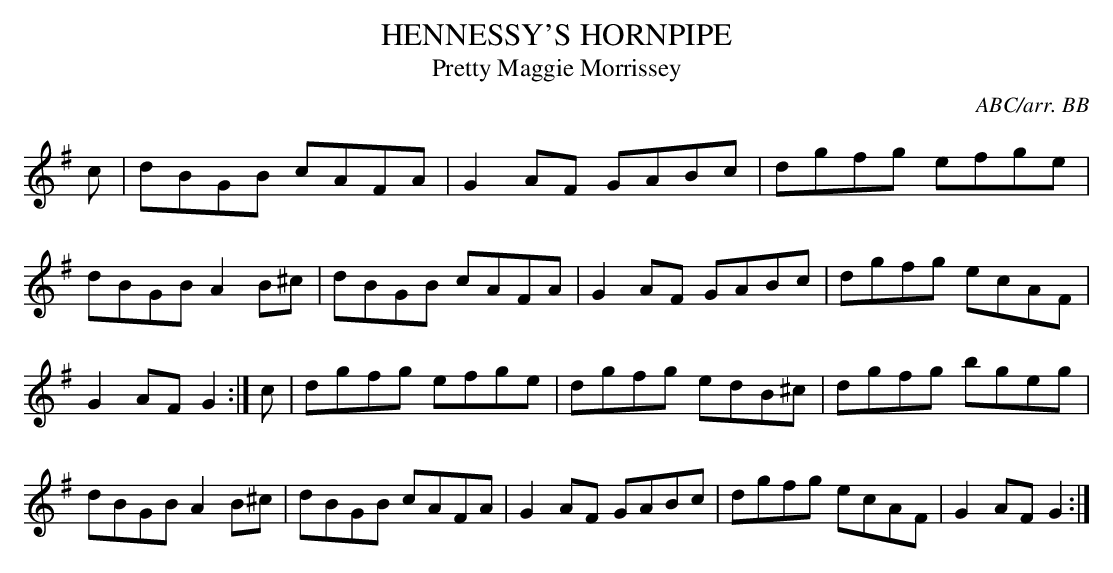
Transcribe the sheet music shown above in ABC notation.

X:1
T:HENNESSY'S HORNPIPE\
T:Pretty Maggie Morrissey\
C:ABC/arr. BB\
M:C|\
K:G\
c|dBGB cAFA|G2AF GABc|dgfg efge|dBGB A2B^c|\
dBGB cAFA|G2AF GABc|dgfg ecAF|G2AF G2 :|\
c|dgfg efge|dgfg edB^c|dgfg bgeg|dBGB A2B^c|\
dBGB cAFA|G2AF GABc|dgfg ecAF|G2AF G2 :|\
\
\
